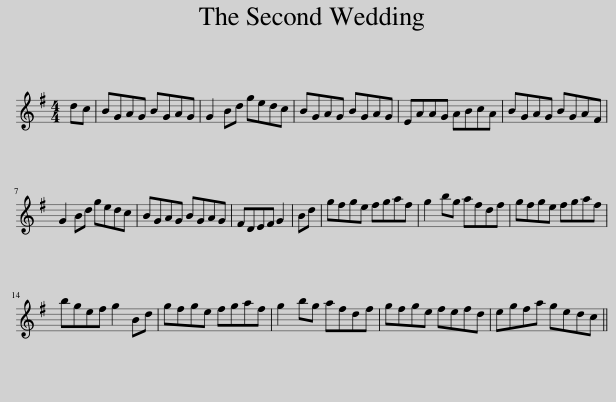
X:1
L:1/8
M:4/4
I:linebreak $
K:G
V:1 treble
V:1
 dc | BGAG BGAG | G2 Bd gedc | BGAG BGAG | EAAG ABcA | %5
 BGAG BGAF |$ G2 Bd gedc | BGAG BGAG | FDEF G2 | Bd | %10
 gfge fgaf | g2 bg afdf | gfge fgaf |$ bgef g2 Bd | gfge fgaf | %15
 g2 bg afdf | gfge fefd | egfa gedc || %18
